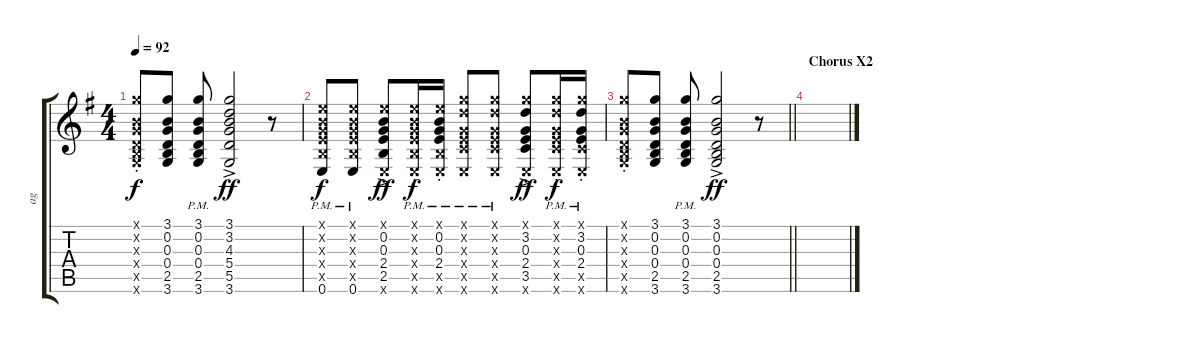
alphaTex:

\track ("ag" "ag") {instrument acousticguitarsteel}
\staff {score tabs}
\tuning (E4 B3 G3 D3 A2 E2) {hide}
\ts (4 4)
\tempo 92
\clef g2
\ks g
(3.1{x} 0.2{x} 0.3{x} 0.4{x} 2.5{x} 3.6{st x}).8{dy f} (3.1 0.2 0.3 0.4 2.5 3.6).8 (3.1{pm} 0.2{pm} 0.3{pm} 0.4{pm} 2.5{pm} 3.6{pm}).8 (3.1{ac} 3.2{ac} 4.3{ac} 5.4{ac} 5.5{ac} 3.6{ac}).2{dy ff} r.8 |
(0.1{x} 0.2{x} 0.3{x} 2.4{x} 2.5{x} 0.6{pm}).8{dy f} (0.1{x} 0.2{x} 0.3{x} 2.4{x} 2.5{x} 0.6{pm}).8 (0.1{ac x} 0.2{ac} 0.3{ac} 2.4{ac} 2.5{ac} 0.6{ac x}).8{dy ff} (0.1{pm x} 0.2{pm st x} 0.3{pm st x} 2.4{pm st x} 2.5{pm st x} 0.6{x}).16{dy f} (0.1{x} 0.2 0.3{st} 2.4{st} 2.5{x} 0.6{pm x}).16 (3.1{x} 3.2{x} 0.3{x} 2.4{x} 3.5{x} 0.6{pm x}).8 (3.1{x} 3.2{x} 0.3{x} 2.4{x} 3.5{x} 0.6{pm x}).8 (3.1{ac x} 3.2{ac} 0.3{ac} 2.4{ac} 3.5{ac} 0.6{ac x}).8{dy ff} (3.1{pm st x} 3.2{pm st x} 0.3{pm st x} 2.4{pm st x} 3.5{x} 0.6{x}).16{dy f} (3.1{x} 3.2{st} 0.3{st} 2.4 3.5{x} 0.6{pm x}).16 |
\barLineRight lightlight
(3.1{x} 0.2{x} 0.3{x} 0.4{x} 2.5{x} 3.6{st x}).8 (3.1 0.2 0.3 0.4 2.5 3.6).8 (3.1{pm} 0.2{pm} 0.3{pm} 0.4{pm} 2.5{pm} 3.6{pm}).8 (3.1{ac} 0.2{ac} 0.3{ac} 0.4{ac} 2.5{ac} 3.6{ac}).2{dy ff} r.8 |
\section ("" "Chorus X2")
